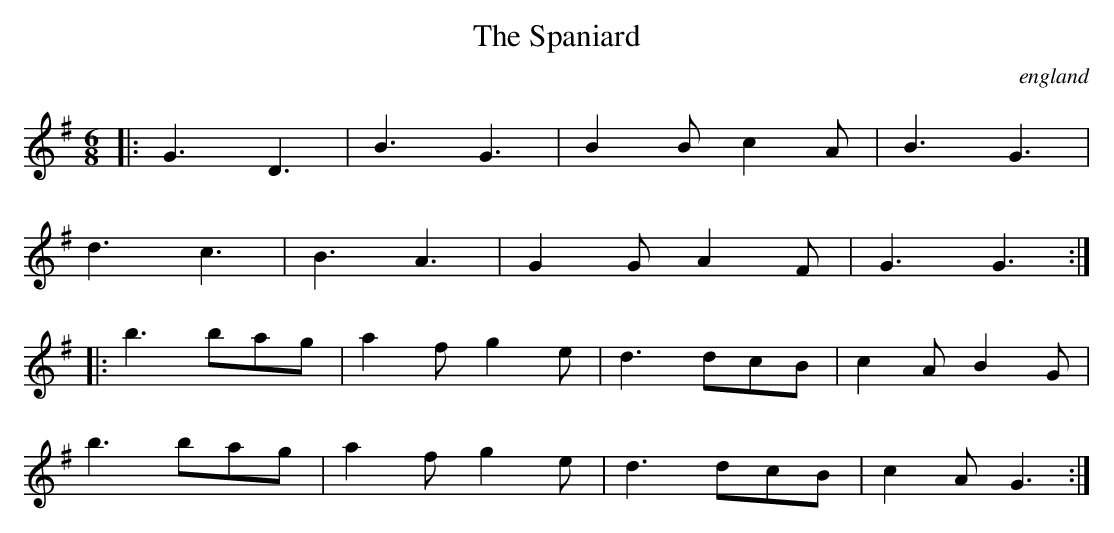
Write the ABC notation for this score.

X:1
T:The Spaniard
O:england
M:6/8
L:1/8
K:G
|:G3D3|B3G3|B2B c2A|B3G3|
d3c3|B3A3|G2G A2F|G3G3:|
|:b3bag|a2f g2e|d3dcB|c2A B2G|
b3bag|a2f g2e|d3dcB|c2A G3:|
